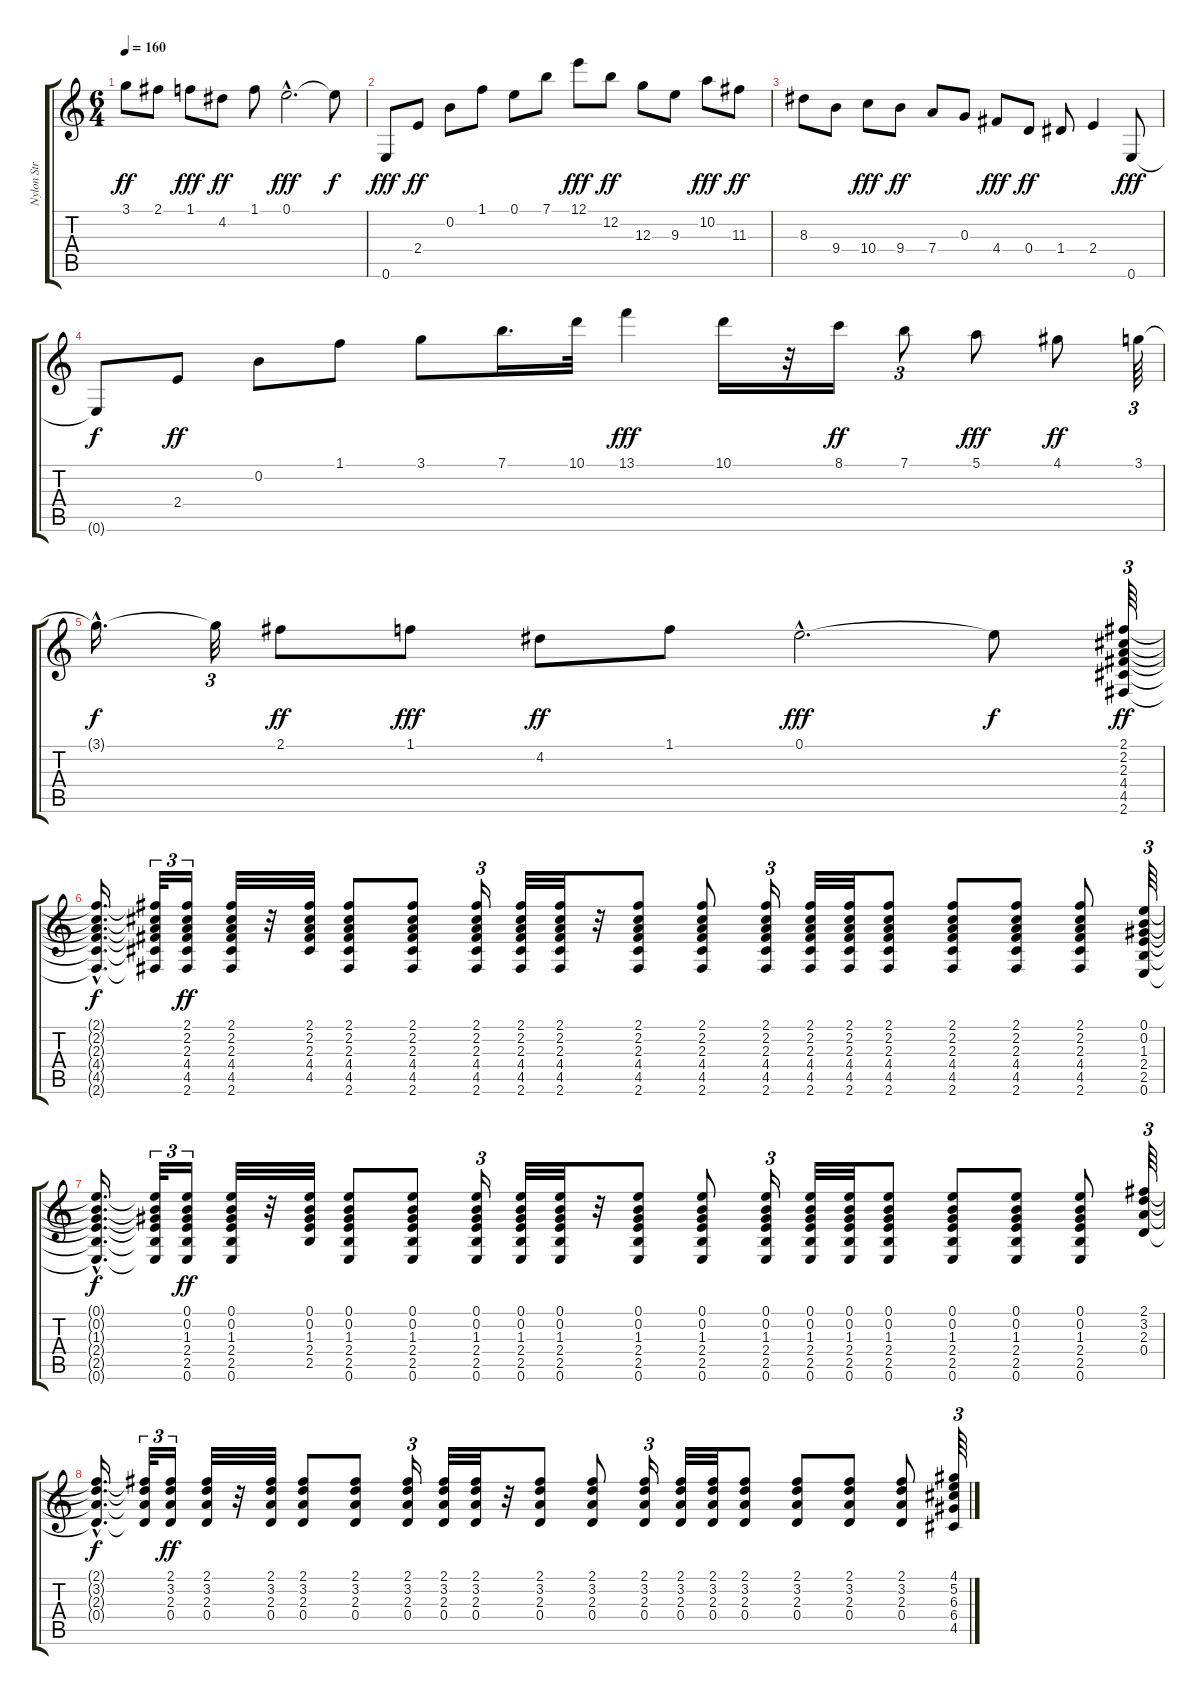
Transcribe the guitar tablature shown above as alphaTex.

\track ("Nylon Str Gtr (Paco DeLucia)" "Nylon Str ") {instrument acousticguitarnylon}
\staff {score tabs}
\tuning (E4 B3 G3 D3 A2 E2) {hide}
\ts (6 4)
\tempo 160
\clef g2
\ks c
3.1.8{dy ff} 2.1.8 1.1.8{dy fff} 4.2.8{dy ff} 1.1.8 0.1{hac}.2{d dy fff} 0.1{t}.8{dy f} |
0.6.8{dy fff} 2.4.8{dy ff} 0.2.8 1.1.8 0.1.8 7.1.8 12.1.8{dy fff} 12.2.8{dy ff} 12.3.8 9.3.8 10.2.8{dy fff} 11.3.8{dy ff} |
8.3.8 9.4.8 10.4.8{dy fff} 9.4.8{dy ff} 7.4.8 0.3.8 4.4.8{dy fff} 0.4.8{dy ff} 1.4.8 2.4.4 0.6.8{dy fff} |
0.6{t}.8{dy f} 2.4.8{dy ff} 0.2.8 1.1.8 3.1.8 7.1.16{d} 10.1.32 13.1.4{dy fff} 10.1.16 r.32 8.1.16{dy ff} 7.1.8{tu (3 2)} 5.1.8{dy fff} 4.1.8{dy ff} 3.1.64{tu (3 2)} |
3.1{hac t}.16{d dy f} 3.1{t}.32{tu (3 2)} 2.1.8{dy ff} 1.1.8{dy fff} 4.2.8{dy ff} 1.1.8 0.1{hac}.2{d dy fff} 0.1{t}.8{dy f} (2.1 2.2 2.3 4.4 4.5 2.6).64{tu (3 2) dy ff volume 11} |
(2.1{hac t} 2.2{hac t} 2.3{hac t} 4.4{hac t} 4.5{hac t} 2.6{hac t}).16{d dy f} (2.1{t} 2.2{t} 2.3{t} 4.4{t} 4.5{t} 2.6{t}).32{tu (3 2)} (2.1 2.2 2.3 4.4 4.5 2.6).16{tu (3 2) dy ff} (2.1 2.2 2.3 4.4 4.5 2.6).32 r.32 (2.1 2.2 2.3 4.4 4.5).32 (2.1 2.2 2.3 4.4 4.5 2.6).8 (2.1 2.2 2.3 4.4 4.5 2.6).8 (2.1 2.2 2.3 4.4 4.5 2.6).16{tu (3 2)} (2.1 2.2 2.3 4.4 4.5 2.6).32 (2.1 2.2 2.3 4.4 4.5 2.6).32 r.32 (2.1 2.2 2.3 4.4 4.5 2.6).8 (2.1 2.2 2.3 4.4 4.5 2.6).8 (2.1 2.2 2.3 4.4 4.5 2.6).16{tu (3 2)} (2.1 2.2 2.3 4.4 4.5 2.6).32 (2.1 2.2 2.3 4.4 4.5 2.6).32 (2.1 2.2 2.3 4.4 4.5 2.6).8 (2.1 2.2 2.3 4.4 4.5 2.6).8 (2.1 2.2 2.3 4.4 4.5 2.6).8 (2.1 2.2 2.3 4.4 4.5 2.6).8 (0.1 0.2 1.3 2.4 2.5 0.6).64{tu (3 2)} |
(0.1{hac t} 0.2{hac t} 1.3{hac t} 2.4{hac t} 2.5{hac t} 0.6{hac t}).16{d dy f} (0.1{t} 0.2{t} 1.3{t} 2.4{t} 2.5{t} 0.6{t}).32{tu (3 2)} (0.1 0.2 1.3 2.4 2.5 0.6).16{tu (3 2) dy ff} (0.1 0.2 1.3 2.4 2.5 0.6).32 r.32 (0.1 0.2 1.3 2.4 2.5).32 (0.1 0.2 1.3 2.4 2.5 0.6).8 (0.1 0.2 1.3 2.4 2.5 0.6).8 (0.1 0.2 1.3 2.4 2.5 0.6).16{tu (3 2)} (0.1 0.2 1.3 2.4 2.5 0.6).32 (0.1 0.2 1.3 2.4 2.5 0.6).32 r.32 (0.1 0.2 1.3 2.4 2.5 0.6).8 (0.1 0.2 1.3 2.4 2.5 0.6).8 (0.1 0.2 1.3 2.4 2.5 0.6).16{tu (3 2)} (0.1 0.2 1.3 2.4 2.5 0.6).32 (0.1 0.2 1.3 2.4 2.5 0.6).32 (0.1 0.2 1.3 2.4 2.5 0.6).8 (0.1 0.2 1.3 2.4 2.5 0.6).8 (0.1 0.2 1.3 2.4 2.5 0.6).8 (0.1 0.2 1.3 2.4 2.5 0.6).8 (2.1 3.2 2.3 0.4).64{tu (3 2)} |
(2.1{hac t} 3.2{hac t} 2.3{hac t} 0.4{hac t}).16{d dy f} (2.1{t} 3.2{t} 2.3{t} 0.4{t}).32{tu (3 2)} (2.1 3.2 2.3 0.4).16{tu (3 2) dy ff} (2.1 3.2 2.3 0.4).32 r.32 (2.1 3.2 2.3 0.4).32 (2.1 3.2 2.3 0.4).8 (2.1 3.2 2.3 0.4).8 (2.1 3.2 2.3 0.4).16{tu (3 2)} (2.1 3.2 2.3 0.4).32 (2.1 3.2 2.3 0.4).32 r.32 (2.1 3.2 2.3 0.4).8 (2.1 3.2 2.3 0.4).8 (2.1 3.2 2.3 0.4).16{tu (3 2)} (2.1 3.2 2.3 0.4).32 (2.1 3.2 2.3 0.4).32 (2.1 3.2 2.3 0.4).8 (2.1 3.2 2.3 0.4).8 (2.1 3.2 2.3 0.4).8 (2.1 3.2 2.3 0.4).8 (4.1 5.2 6.3 6.4 4.5).64{tu (3 2)}
